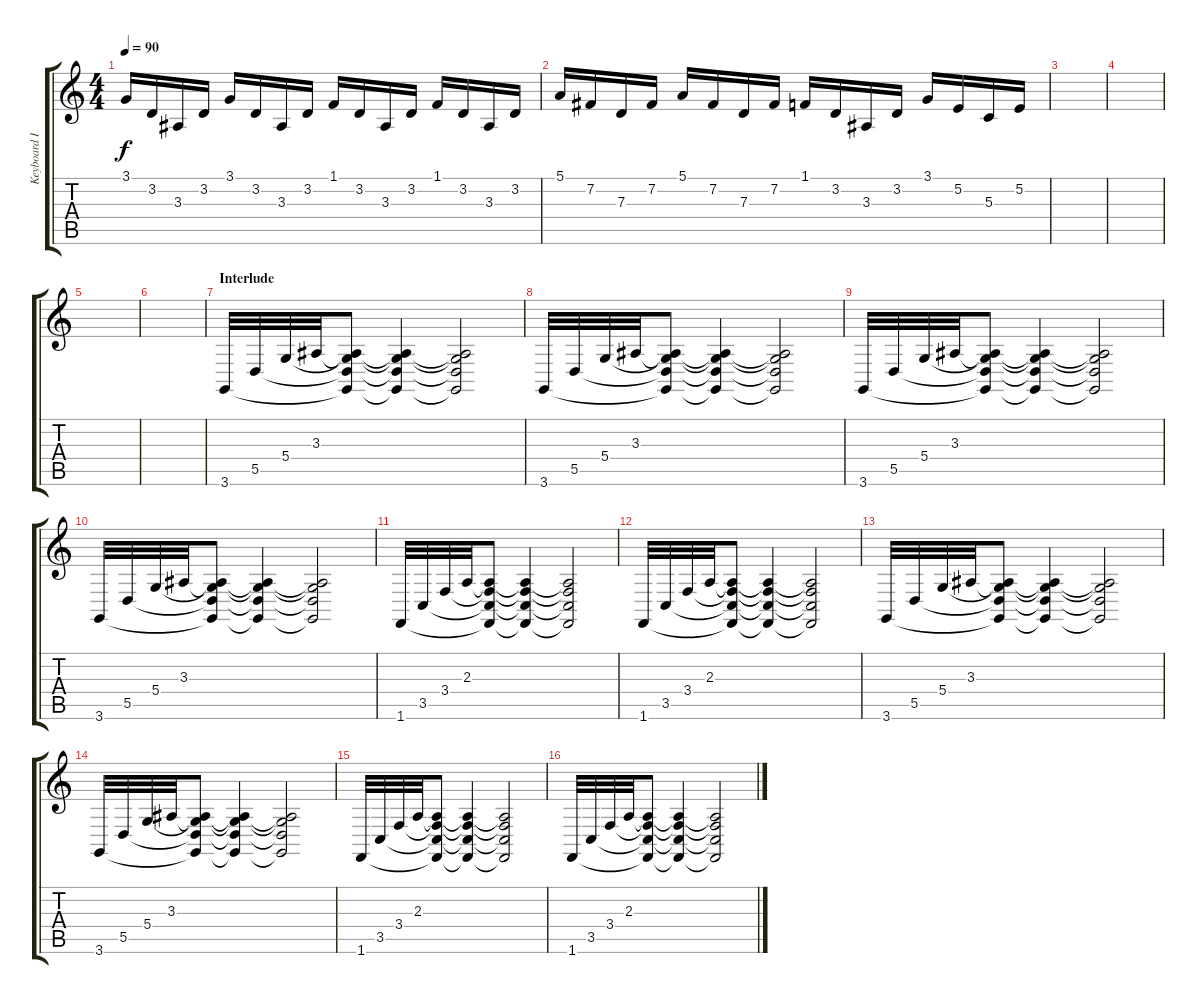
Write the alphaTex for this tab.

\track ("Keyboard IV (Harp)" "Keyboard I") {instrument orchestralharp}
\staff {score tabs}
\tuning (E4 B3 G3 D3 A2 E2) {hide}
\ts (4 4)
\tempo 90
\clef g2
\ks c
3.1.16{dy f} 3.2.16 3.3.16 3.2.16 3.1.16 3.2.16 3.3.16 3.2.16 1.1.16 3.2.16 3.3.16 3.2.16 1.1.16 3.2.16 3.3.16 3.2.16 |
5.1.16 7.2.16 7.3.16 7.2.16 5.1.16 7.2.16 7.3.16 7.2.16 1.1.16 3.2.16 3.3.16 3.2.16 3.1.16 5.2.16 5.3.16 5.2.16 |
\section ("" "")
|
|
|
|
\section ("" "Interlude")
3.6.32 5.5.32 5.4.32 3.3.32 (3.3{t} 5.4{t} 5.5{t} 3.6{t}).8 (3.3{t} 5.4{t} 5.5{t} 3.6{t}).4 (3.3{t} 5.4{t} 5.5{t} 3.6{t}).2 |
3.6.32 5.5.32 5.4.32 3.3.32 (3.3{t} 5.4{t} 5.5{t} 3.6{t}).8 (3.3{t} 5.4{t} 5.5{t} 3.6{t}).4 (3.3{t} 5.4{t} 5.5{t} 3.6{t}).2 |
3.6.32 5.5.32 5.4.32 3.3.32 (3.3{t} 5.4{t} 5.5{t} 3.6{t}).8 (3.3{t} 5.4{t} 5.5{t} 3.6{t}).4 (3.3{t} 5.4{t} 5.5{t} 3.6{t}).2 |
3.6.32 5.5.32 5.4.32 3.3.32 (3.3{t} 5.4{t} 5.5{t} 3.6{t}).8 (3.3{t} 5.4{t} 5.5{t} 3.6{t}).4 (3.3{t} 5.4{t} 5.5{t} 3.6{t}).2 |
1.6.32 3.5.32 3.4.32 2.3.32 (2.3{t} 3.4{t} 3.5{t} 1.6{t}).8 (2.3{t} 3.4{t} 3.5{t} 1.6{t}).4 (2.3{t} 3.4{t} 3.5{t} 1.6{t}).2 |
1.6.32 3.5.32 3.4.32 2.3.32 (2.3{t} 3.4{t} 3.5{t} 1.6{t}).8 (2.3{t} 3.4{t} 3.5{t} 1.6{t}).4 (2.3{t} 3.4{t} 3.5{t} 1.6{t}).2 |
3.6.32 5.5.32 5.4.32 3.3.32 (3.3{t} 5.4{t} 5.5{t} 3.6{t}).8 (3.3{t} 5.4{t} 5.5{t} 3.6{t}).4 (3.3{t} 5.4{t} 5.5{t} 3.6{t}).2 |
3.6.32 5.5.32 5.4.32 3.3.32 (3.3{t} 5.4{t} 5.5{t} 3.6{t}).8 (3.3{t} 5.4{t} 5.5{t} 3.6{t}).4 (3.3{t} 5.4{t} 5.5{t} 3.6{t}).2 |
1.6.32 3.5.32 3.4.32 2.3.32 (2.3{t} 3.4{t} 3.5{t} 1.6{t}).8 (2.3{t} 3.4{t} 3.5{t} 1.6{t}).4 (2.3{t} 3.4{t} 3.5{t} 1.6{t}).2 |
1.6.32 3.5.32 3.4.32 2.3.32 (2.3{t} 3.4{t} 3.5{t} 1.6{t}).8 (2.3{t} 3.4{t} 3.5{t} 1.6{t}).4 (2.3{t} 3.4{t} 3.5{t} 1.6{t}).2
